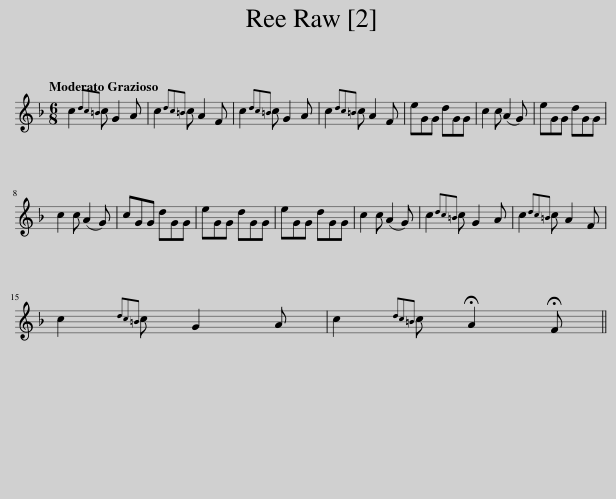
X:1
L:1/8
Q:1/4=120
M:6/8
I:linebreak $
K:F
V:1 treble
V:1
 c2{dc=B} c G2 A | c2{dc=B} c A2 F | c2{dc=B} c G2 A | c2{dc=B} c A2 F | eGG dGG | %5
 c2 c (A2 G) | eGG dGG |$ c2 c (A2 G) | cGG dGG | eGG dGG | %10
 eGG dGG | c2 c (A2 G) | c2{dc=B} c G2 A | c2{dc=B} c A2 F |$ c2{dc=B} c G2 A | %15
 c2{dc=B} c !fermata!A2 !fermata!F || %16
